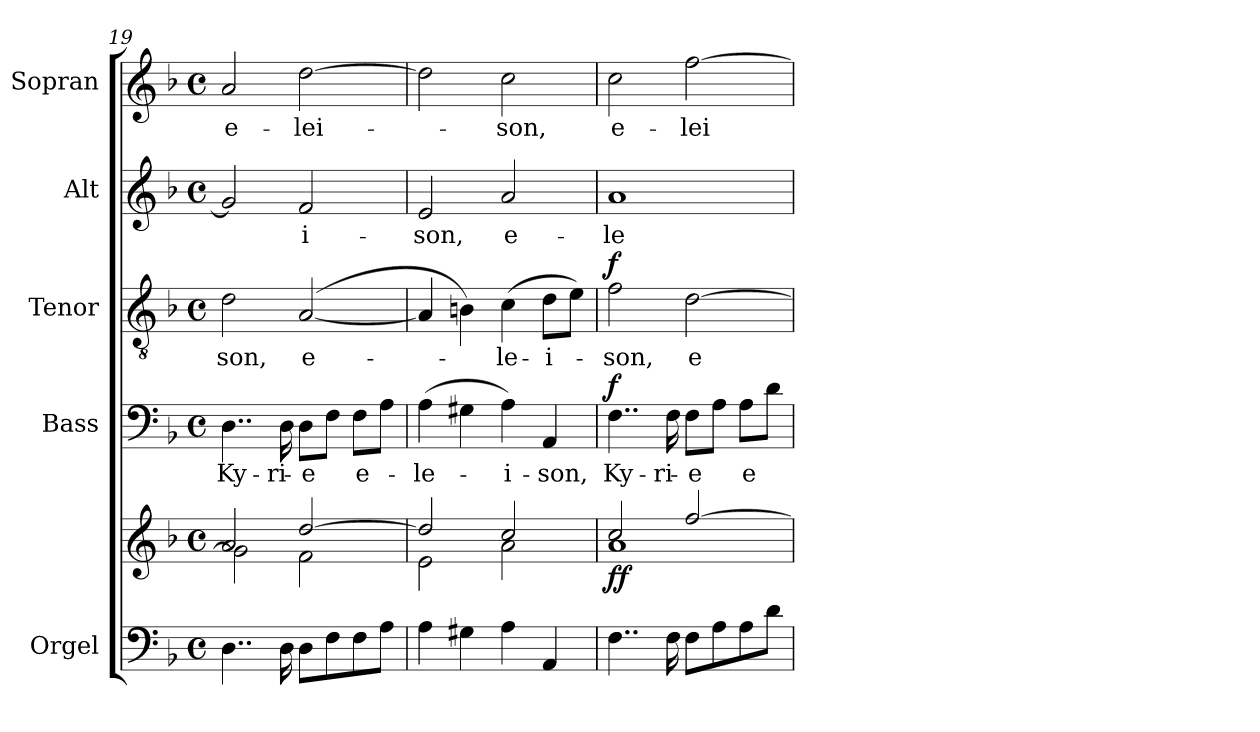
**kern	**kern	**dynam	**kern	**text	**dynam	**kern	**text	**dynam	**kern	**text	**kern	**text
*part5	*part5	*part5	*part4	*part4	*part4	*part3	*part3	*part3	*part2	*part2	*part1	*part1
*staff6	*staff5	*staff5/6	*staff4	*staff4	*staff4	*staff3	*staff3	*staff3	*staff2	*staff2	*staff1	*staff1
*I"Orgel	*	*	*I"Bass	*	*	*I"Tenor	*	*	*I"Alt	*	*I"Sopran	*
*I'Org.	*	*	*I'B.	*	*	*I'T.	*	*	*I'A.	*	*I'S.	*
!!LO:LB:g=z
*clefF4	*clefG2	*	*clefF4	*	*	*clefGv2	*	*	*clefG2	*	*clefG2	*
*k[b-]	*k[b-]	*	*k[b-]	*	*	*k[b-]	*	*	*k[b-]	*	*k[b-]	*
*F:	*F:	*	*F:	*	*	*F:	*	*	*F:	*	*F:	*
*M4/4	*M4/4	*	*M4/4	*	*	*M4/4	*	*	*M4/4	*	*M4/4	*
*met(c)	*met(c)	*	*met(c)	*	*	*met(c)	*	*	*met(c)	*	*met(c)	*
=19	=19	=19	=19	=19	=19	=19	=19	=19	=19	=19	=19	=19
*	*^	*	*	*	*	*	*	*	*	*	*	*
!	!	!	!	!	!LO:LY:b	!	!	!LO:LY:b	!	!	!	!	!LO:LY:b
4..D\	2a/	2g\]	.	4..D\	Ky-	.	2d\	-son,	.	2g/]	.	2a/	e-
!	!	!	!	!	!LO:LY:b	!	!	!	!	!	!	!	!
16D\	.	.	.	16D\	-ri-	.	.	.	.	.	.	.	.
!	!	!	!	!	!LO:LY:b	!	!	!LO:LY:b	!	!	!LO:LY:b	!	!LO:LY:b
8D\L	[>2dd/	2f\	.	8D\L	-e	.	([2A/	e-	.	2f/	-i-	[2dd\	-lei-
8F\	.	.	.	8F\J	.	.	.	.	.	.	.	.	.
!	!	!	!	!	!LO:LY:b	!	!	!	!	!	!	!	!
8F\	.	.	.	8F\L	e-	.	.	.	.	.	.	.	.
8A\J	.	.	.	8A\J	.	.	.	.	.	.	.	.	.
=20	=20	=20	=20	=20	=20	=20	=20	=20	=20	=20	=20	=20	=20
!	!	!	!	!	!LO:LY:b	!	!	!	!	!	!LO:LY:b	!	!
4A\	2dd/]	2e\	.	(>4A\	-le-	.	4A/]	.	.	2e/	-son,	2dd\]	.
4G#X\	.	.	.	4G#X\	.	.	4Bn\)	.	.	.	.	.	.
!	!	!	!	!	!LO:LY:b	!	!	!LO:LY:b	!	!	!LO:LY:b	!	!LO:LY:b
4A\	2cc/	2a\	.	4A\)	-i-	.	(>4c\	-le-	.	2a/	e-	2cc\	-son,
!	!	!	!	!	!LO:LY:b	!	!	!LO:LY:b	!	!	!	!	!
4AA/	.	.	.	4AA/	-son,	.	8d\L	-i-	.	.	.	.	.
.	.	.	.	.	.	.	8e\J)	.	.	.	.	.	.
=21	=21	=21	=21	=21	=21	=21	=21	=21	=21	=21	=21	=21	=21
!	!	!	!LO:DY:b	!	!LO:LY:b	!LO:DY:a	!	!LO:LY:b	!LO:DY:a	!	!LO:LY:b	!	!LO:LY:b
4..F\	2cc/	1a	ff	4..F\	Ky-	f	2f\	-son,	f	1a	-le-	2cc\	e-
!	!	!	!	!	!LO:LY:b	!	!	!	!	!	!	!	!
16F\	.	.	.	16F\	-ri-	.	.	.	.	.	.	.	.
!	!	!	!	!	!LO:LY:b	!	!	!LO:LY:b	!	!	!	!	!LO:LY:b
8F\L	[>2ff/	.	.	8F\L	-e	.	[2d\	e-	.	.	.	[2ff\	-lei-
8A\	.	.	.	8A\J	.	.	.	.	.	.	.	.	.
!	!	!	!	!	!LO:LY:b	!	!	!	!	!	!	!	!
8A\	.	.	.	8A\L	e	.	.	.	.	.	.	.	.
8d\J	.	.	.	8d\J	.	.	.	.	.	.	.	.	.
*	*v	*v	*	*	*	*	*	*	*	*	*	*	*
=	=	=	=	=	=	=	=	=	=	=	=	=
*-	*-	*-	*-	*-	*-	*-	*-	*-	*-	*-	*-	*-
